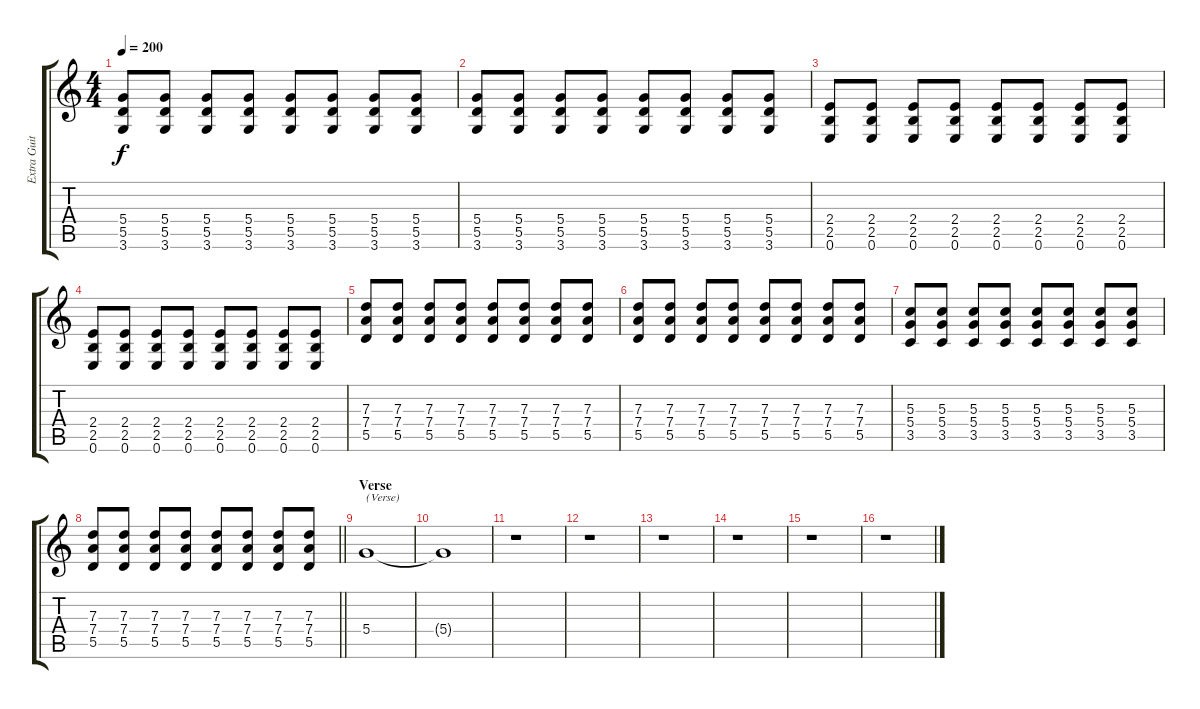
\track ("Extra Guitar" "Extra Guit") {instrument distortionguitar}
\staff {score tabs}
\tuning (E4 B3 G3 D3 A2 E2) {hide}
\ts (4 4)
\tempo 200
\clef g2
\ks c
(5.4 5.5 3.6).8{dy f} (5.4 5.5 3.6).8 (5.4 5.5 3.6).8 (5.4 5.5 3.6).8 (5.4 5.5 3.6).8 (5.4 5.5 3.6).8 (5.4 5.5 3.6).8 (5.4 5.5 3.6).8 |
(5.4 5.5 3.6).8 (5.4 5.5 3.6).8 (5.4 5.5 3.6).8 (5.4 5.5 3.6).8 (5.4 5.5 3.6).8 (5.4 5.5 3.6).8 (5.4 5.5 3.6).8 (5.4 5.5 3.6).8 |
(2.4 2.5 0.6).8 (2.4 2.5 0.6).8 (2.4 2.5 0.6).8 (2.4 2.5 0.6).8 (2.4 2.5 0.6).8 (2.4 2.5 0.6).8 (2.4 2.5 0.6).8 (2.4 2.5 0.6).8 |
(2.4 2.5 0.6).8 (2.4 2.5 0.6).8 (2.4 2.5 0.6).8 (2.4 2.5 0.6).8 (2.4 2.5 0.6).8 (2.4 2.5 0.6).8 (2.4 2.5 0.6).8 (2.4 2.5 0.6).8 |
(7.3 7.4 5.5).8 (7.3 7.4 5.5).8 (7.3 7.4 5.5).8 (7.3 7.4 5.5).8 (7.3 7.4 5.5).8 (7.3 7.4 5.5).8 (7.3 7.4 5.5).8 (7.3 7.4 5.5).8 |
(7.3 7.4 5.5).8 (7.3 7.4 5.5).8 (7.3 7.4 5.5).8 (7.3 7.4 5.5).8 (7.3 7.4 5.5).8 (7.3 7.4 5.5).8 (7.3 7.4 5.5).8 (7.3 7.4 5.5).8 |
(5.3 5.4 3.5).8 (5.3 5.4 3.5).8 (5.3 5.4 3.5).8 (5.3 5.4 3.5).8 (5.3 5.4 3.5).8 (5.3 5.4 3.5).8 (5.3 5.4 3.5).8 (5.3 5.4 3.5).8 |
\barLineRight lightlight
(7.3 7.4 5.5).8 (7.3 7.4 5.5).8 (7.3 7.4 5.5).8 (7.3 7.4 5.5).8 (7.3 7.4 5.5).8 (7.3 7.4 5.5).8 (7.3 7.4 5.5).8 (7.3 7.4 5.5).8 |
\section ("" "Verse")
5.4.1{txt "(Verse)" volume 3} |
5.4{t}.1 |
r.1 |
r.1 |
r.1 |
r.1 |
r.1 |
r.1
